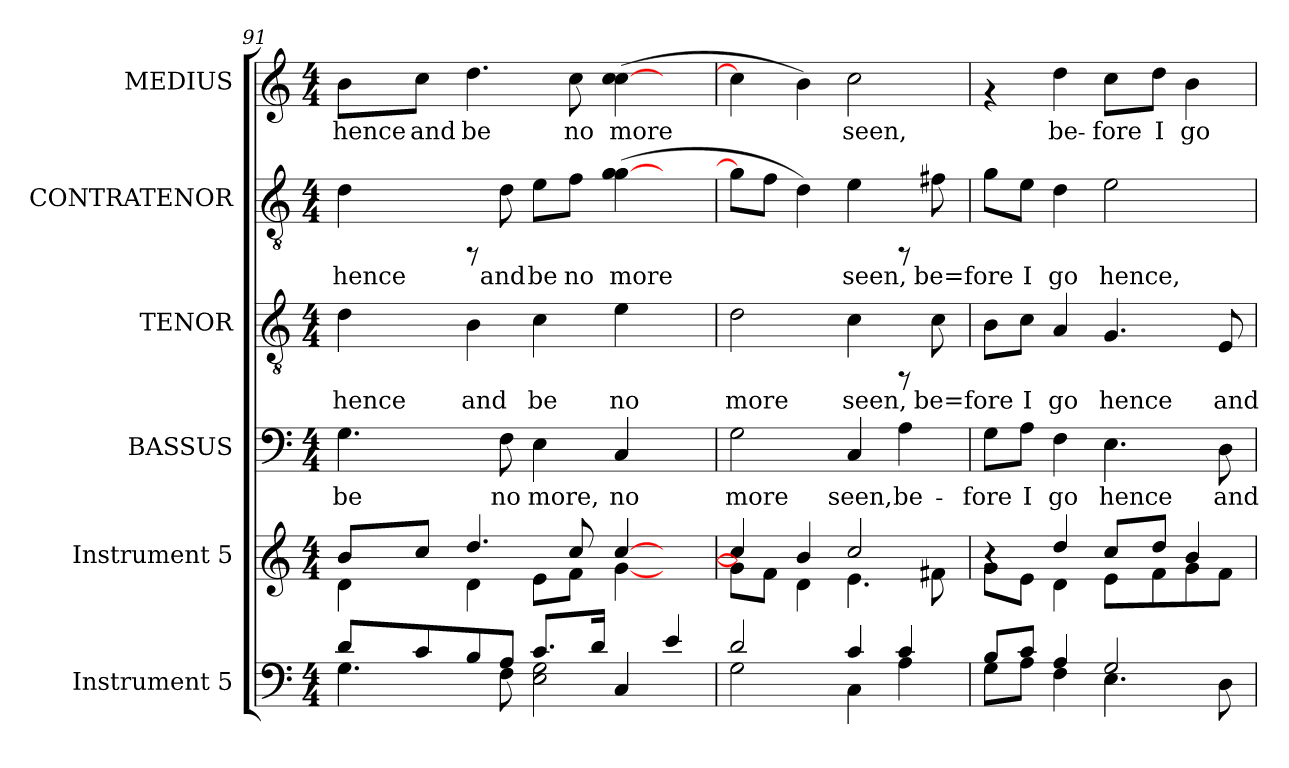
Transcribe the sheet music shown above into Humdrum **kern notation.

**kern	**kern	**kern	**text	**kern	**text	**kern	**text	**kern	**text
*part6	*part5	*part4	*part4	*part3	*part3	*part2	*part2	*part1	*part1
*staff6	*staff5	*staff4	*staff4	*staff3	*staff3	*staff2	*staff2	*staff1	*staff1
*I"Instrument 5	*I"Instrument 5	*I"BASSUS	*	*I"TENOR	*	*I"CONTRATENOR	*	*I"MEDIUS	*
*	*	*I'B	*	*	*	*	*	*	*
*clefF4	*clefG2	*clefF4	*	*clefGv2	*	*clefGv2	*	*clefG2	*
*k[]	*k[]	*k[]	*	*k[]	*	*k[]	*	*k[]	*
*C:	*C:	*C:	*	*C:	*	*C:	*	*C:	*
*M4/4	*M4/4	*M4/4	*	*M4/4	*	*M4/4	*	*M4/4	*
=91	=91	=91	=91	=91	=91	=91	=91	=91	=91
*^	*^	*	*	*	*	*	*	*	*
!	!	!	!	!	!LO:LY:b	!	!LO:LY:b:cj	!	!LO:LY:b:cj	!	!LO:LY:b:cj
8d/L	4.G\	8b/L	4d\	4.G\	be	4d\	-hence	4d\	hence	8b\L	hence
!	!	!	!	!	!	!	!	!	!	!	!LO:LY:b:cj
8c/	.	8cc/J	.	.	.	.	.	.	.	8cc\J	and
!	!	!	!	!	!	!	!LO:LY:b:cj	!	!	!	!LO:LY:b:cj
8B/	.	4.dd/	4d\	.	.	4B\	and	8rFF	.	4.dd\	be
!	!	!	!	!	!LO:LY:b	!	!	!	!LO:LY:b:cj	!	!
8A/J	8F\	.	.	8F\	no	.	.	8d\	and	.	.
!	!	!	!	!	!LO:LY:b	!	!LO:LY:b:cj	!	!LO:LY:b:cj	!	!
2G\ 2E\	8.c/L	.	8e\L	4E\	more,	4c\	be	8e\L	be	.	.
!	!	!	!	!	!	!	!	!	!LO:LY:b:cj	!	!LO:LY:b:cj
.	.	8cc/	8f\J	.	.	.	.	8f\J	no	8cc\	no
.	16d/J	.	.	.	.	.	.	.	.	.	.
!	!	!	!	!	!LO:LY:b	!	!LO:LY:b:cj	!	!LO:LY:b:cj	!	!LO:LY:b:cj
.	4C/	[<4cc/	[<4g\	4C/	no	4e\	no	(>4g\ [<4g\	more	(>4cc\ [<4cc\	more
4e/	4ryy	4ryy	4ryy	4ryy	.	4ryy	.	4ryy	.	4ryy	.
!!LO:LB:g=z
=92	=92	=92	=92	=92	=92	=92	=92	=92	=92	=92	=92
!	!	!	!	!	!LO:LY:b	!	!LO:LY:b:cj	!	!LO:LY:b:cj	!	!LO:LY:b:cj
2d/	2G\	4cc/]	8g\L]	2G\	more	2d\	more	8g\L]	.	4cc\]	.
!	!	!	!	!	!	!	!	!	!LO:LY:b:cj	!	!
.	.	.	8f\J	.	.	.	.	8f\J	.	.	.
!	!	!	!	!	!	!	!	!	!LO:LY:b:cj	!	!LO:LY:b:cj
.	.	4b/	4d\	.	.	.	.	4d\)	.	4b\)	.
!	!	!	!	!	!LO:LY:b	!	!LO:LY:b:cj	!	!LO:LY:b:cj	!	!LO:LY:b:cj
4c/	4C\	2cc/	4.e\	4C/	seen,	4c\	seen,	4e\	seen,	2cc\	seen,
!	!	!	!	!	!LO:LY:b	!	!	!	!	!	!
4c/	4A\	.	.	4A\	be-	8rFF	.	8rFF	.	.	.
!	!	!	!	!	!	!	!LO:LY:b:cj	!	!LO:LY:b:cj	!	!
.	.	.	8f#X\	.	.	8c\	be=fore	8f#X\	be=fore	.	.
=93	=93	=93	=93	=93	=93	=93	=93	=93	=93	=93	=93
!	!	!	!	!	!LO:LY:b	!	!LO:LY:b:cj	!	!LO:LY:b:cj	!	!
8B/L	8G\L	4ra	8g\L	8G\L	-fore	8B\L	.	8g\L	.	4rf	.
!	!	!	!	!	!LO:LY:b	!	!LO:LY:b:cj	!	!LO:LY:b:cj	!	!
8c/J	8A\J	.	8e\J	8A\J	I	8c\J	I	8e\J	I	.	.
!	!	!	!	!	!LO:LY:b	!	!LO:LY:b:cj	!	!LO:LY:b:cj	!	!LO:LY:b:cj
4A/	4F\	4dd/	4d\	4F\	go	4A/	go	4d\	go	4dd\	be-
!	!	!	!	!	!LO:LY:b	!	!LO:LY:b:cj	!	!LO:LY:b:cj	!	!LO:LY:b:cj
2G/	4.E\	8cc/L	8e\L	4.E\	hence	4.G/	hence	2e\	hence,	8cc\L	-fore
!	!	!	!	!	!	!	!	!	!	!	!LO:LY:b:cj
.	.	8dd/J	8f\	.	.	.	.	.	.	8dd\J	I
!	!	!	!	!	!	!	!	!	!	!	!LO:LY:b:cj
.	.	4b/	8g\	.	.	.	.	.	.	4b\	go
!	!	!	!	!	!LO:LY:b	!	!LO:LY:b:cj	!	!	!	!
.	8D\	.	8f\J	8D\	and	8E/	and	.	.	.	.
*v	*v	*	*	*	*	*	*	*	*	*	*
*	*v	*v	*	*	*	*	*	*	*	*
=	=	=	=	=	=	=	=	=	=
*-	*-	*-	*-	*-	*-	*-	*-	*-	*-
